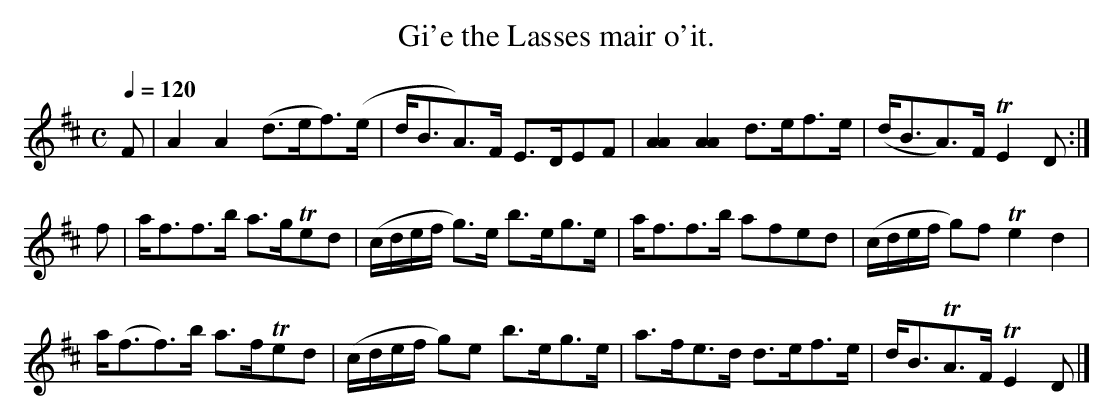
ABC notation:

X:1
T:Gi'e the Lasses mair o'it.
M:C
L:1/8
Q:1/4=120
K:D
F|A2     A2   (d>ef>)(e| d<BA>)F       E>DEF |\
 [A2A2] [A2A2] d>ef>e  |(d<BA)>F      TE2 D :|
f|a<ff>b   a>gTed  |(c/d/e/f/ g)>e b>eg>e|\
  a<ff>b   afed    |(c/d/e/f/ g)f Te2 d2 |
  a(<ff>)b  a>fTed  |(c/d/e/f/ g)e  b>eg>e|\
  a>fe>d   d>ef>e  | d<BTA>F      TE2 D |]
